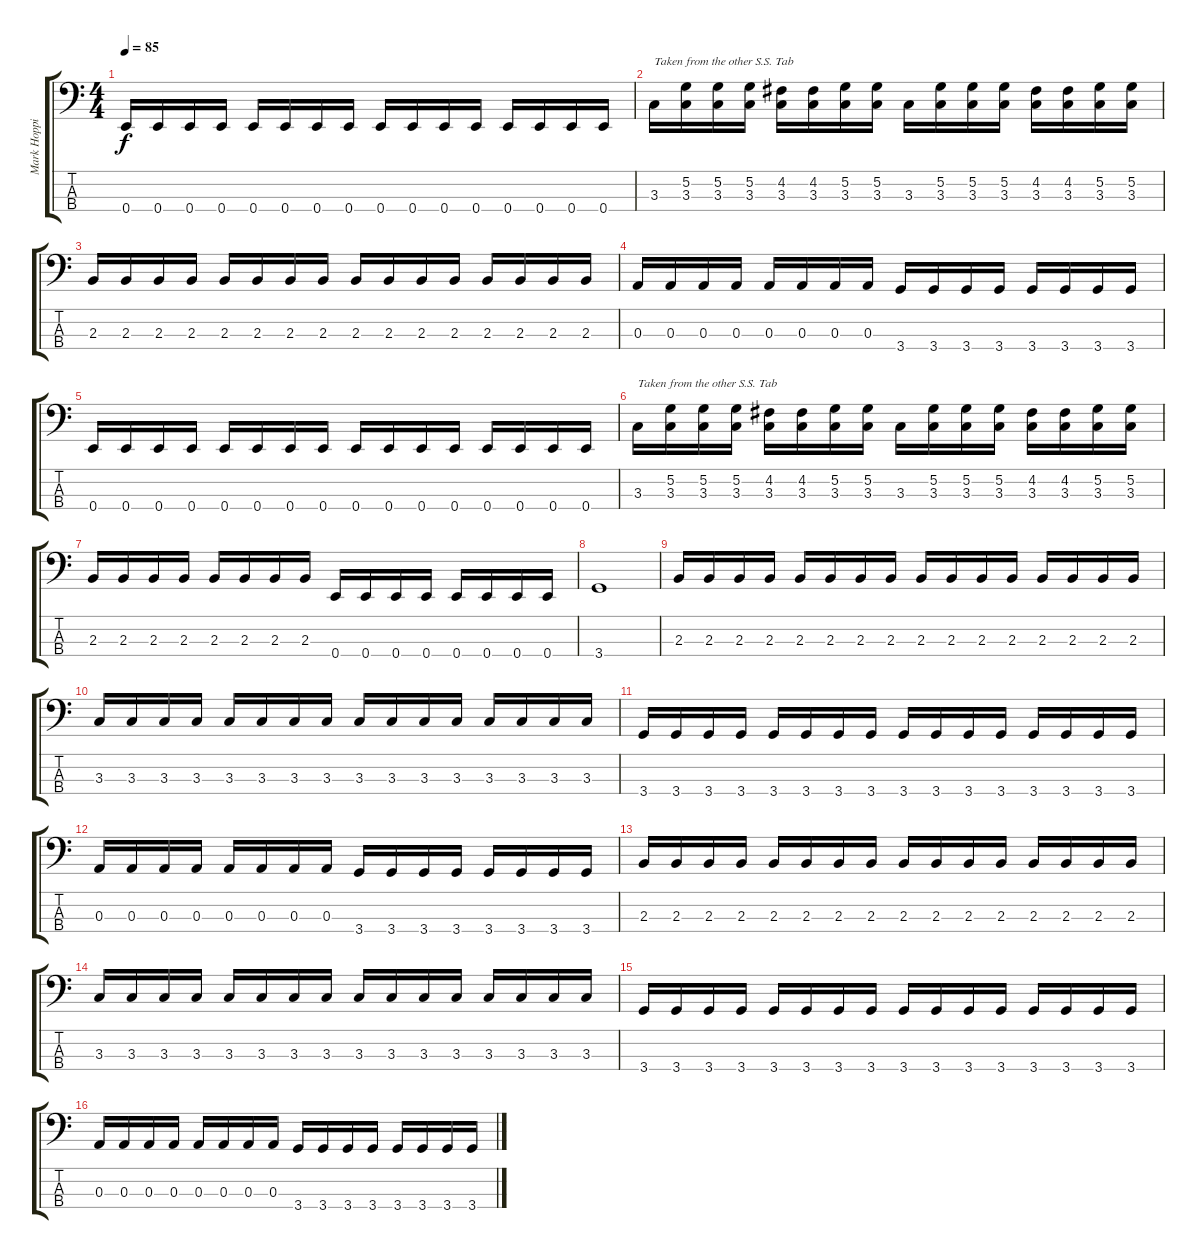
\track ("Mark Hoppis" "Mark Hoppi") {instrument electricbasspick}
\staff {score tabs}
\tuning (G2 D2 A1 E1) {hide}
\ts (4 4)
\tempo 85
\clef f4
\ks c
0.4.16{dy f} 0.4.16 0.4.16 0.4.16 0.4.16 0.4.16 0.4.16 0.4.16 0.4.16 0.4.16 0.4.16 0.4.16 0.4.16 0.4.16 0.4.16 0.4.16 |
3.3.16{txt "Taken from the other S.S. Tab"} (5.2 3.3).16 (5.2 3.3).16 (5.2 3.3).16 (4.2 3.3).16 (4.2 3.3).16 (5.2 3.3).16 (5.2 3.3).16 3.3.16 (5.2 3.3).16 (5.2 3.3).16 (5.2 3.3).16 (4.2 3.3).16 (4.2 3.3).16 (5.2 3.3).16 (5.2 3.3).16 |
2.3.16 2.3.16 2.3.16 2.3.16 2.3.16 2.3.16 2.3.16 2.3.16 2.3.16 2.3.16 2.3.16 2.3.16 2.3.16 2.3.16 2.3.16 2.3.16 |
0.3.16 0.3.16 0.3.16 0.3.16 0.3.16 0.3.16 0.3.16 0.3.16 3.4.16 3.4.16 3.4.16 3.4.16 3.4.16 3.4.16 3.4.16 3.4.16 |
0.4.16 0.4.16 0.4.16 0.4.16 0.4.16 0.4.16 0.4.16 0.4.16 0.4.16 0.4.16 0.4.16 0.4.16 0.4.16 0.4.16 0.4.16 0.4.16 |
3.3.16{txt "Taken from the other S.S. Tab"} (5.2 3.3).16 (5.2 3.3).16 (5.2 3.3).16 (4.2 3.3).16 (4.2 3.3).16 (5.2 3.3).16 (5.2 3.3).16 3.3.16 (5.2 3.3).16 (5.2 3.3).16 (5.2 3.3).16 (4.2 3.3).16 (4.2 3.3).16 (5.2 3.3).16 (5.2 3.3).16 |
2.3.16 2.3.16 2.3.16 2.3.16 2.3.16 2.3.16 2.3.16 2.3.16 0.4.16 0.4.16 0.4.16 0.4.16 0.4.16 0.4.16 0.4.16 0.4.16 |
3.4.1 |
2.3.16 2.3.16 2.3.16 2.3.16 2.3.16 2.3.16 2.3.16 2.3.16 2.3.16 2.3.16 2.3.16 2.3.16 2.3.16 2.3.16 2.3.16 2.3.16 |
3.3.16 3.3.16 3.3.16 3.3.16 3.3.16 3.3.16 3.3.16 3.3.16 3.3.16 3.3.16 3.3.16 3.3.16 3.3.16 3.3.16 3.3.16 3.3.16 |
3.4.16 3.4.16 3.4.16 3.4.16 3.4.16 3.4.16 3.4.16 3.4.16 3.4.16 3.4.16 3.4.16 3.4.16 3.4.16 3.4.16 3.4.16 3.4.16 |
0.3.16 0.3.16 0.3.16 0.3.16 0.3.16 0.3.16 0.3.16 0.3.16 3.4.16 3.4.16 3.4.16 3.4.16 3.4.16 3.4.16 3.4.16 3.4.16 |
2.3.16 2.3.16 2.3.16 2.3.16 2.3.16 2.3.16 2.3.16 2.3.16 2.3.16 2.3.16 2.3.16 2.3.16 2.3.16 2.3.16 2.3.16 2.3.16 |
3.3.16 3.3.16 3.3.16 3.3.16 3.3.16 3.3.16 3.3.16 3.3.16 3.3.16 3.3.16 3.3.16 3.3.16 3.3.16 3.3.16 3.3.16 3.3.16 |
3.4.16 3.4.16 3.4.16 3.4.16 3.4.16 3.4.16 3.4.16 3.4.16 3.4.16 3.4.16 3.4.16 3.4.16 3.4.16 3.4.16 3.4.16 3.4.16 |
0.3.16 0.3.16 0.3.16 0.3.16 0.3.16 0.3.16 0.3.16 0.3.16 3.4.16 3.4.16 3.4.16 3.4.16 3.4.16 3.4.16 3.4.16 3.4.16
